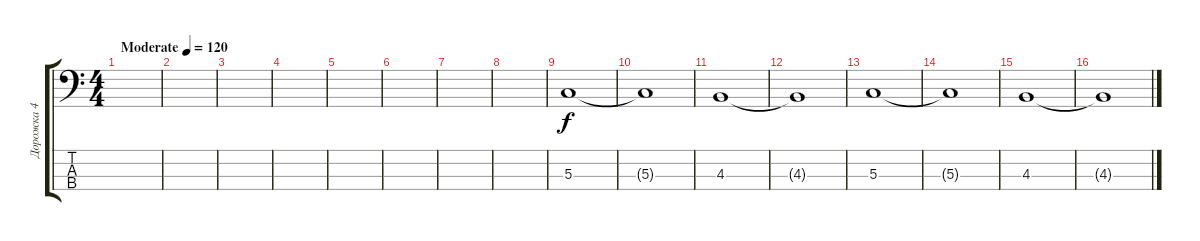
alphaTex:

\track ("Дорожка 4" "Дорожка 4") {instrument electricbasspick}
\staff {score tabs}
\tuning (G2 D2 G1 C1) {hide}
\ts (4 4)
\tempo (120 "Moderate")
\clef f4
\ks c
|
|
|
|
|
|
|
|
5.3.1 |
5.3{t}.1 |
4.3.1 |
4.3{t}.1 |
5.3.1 |
5.3{t}.1 |
4.3.1 |
4.3{t}.1
